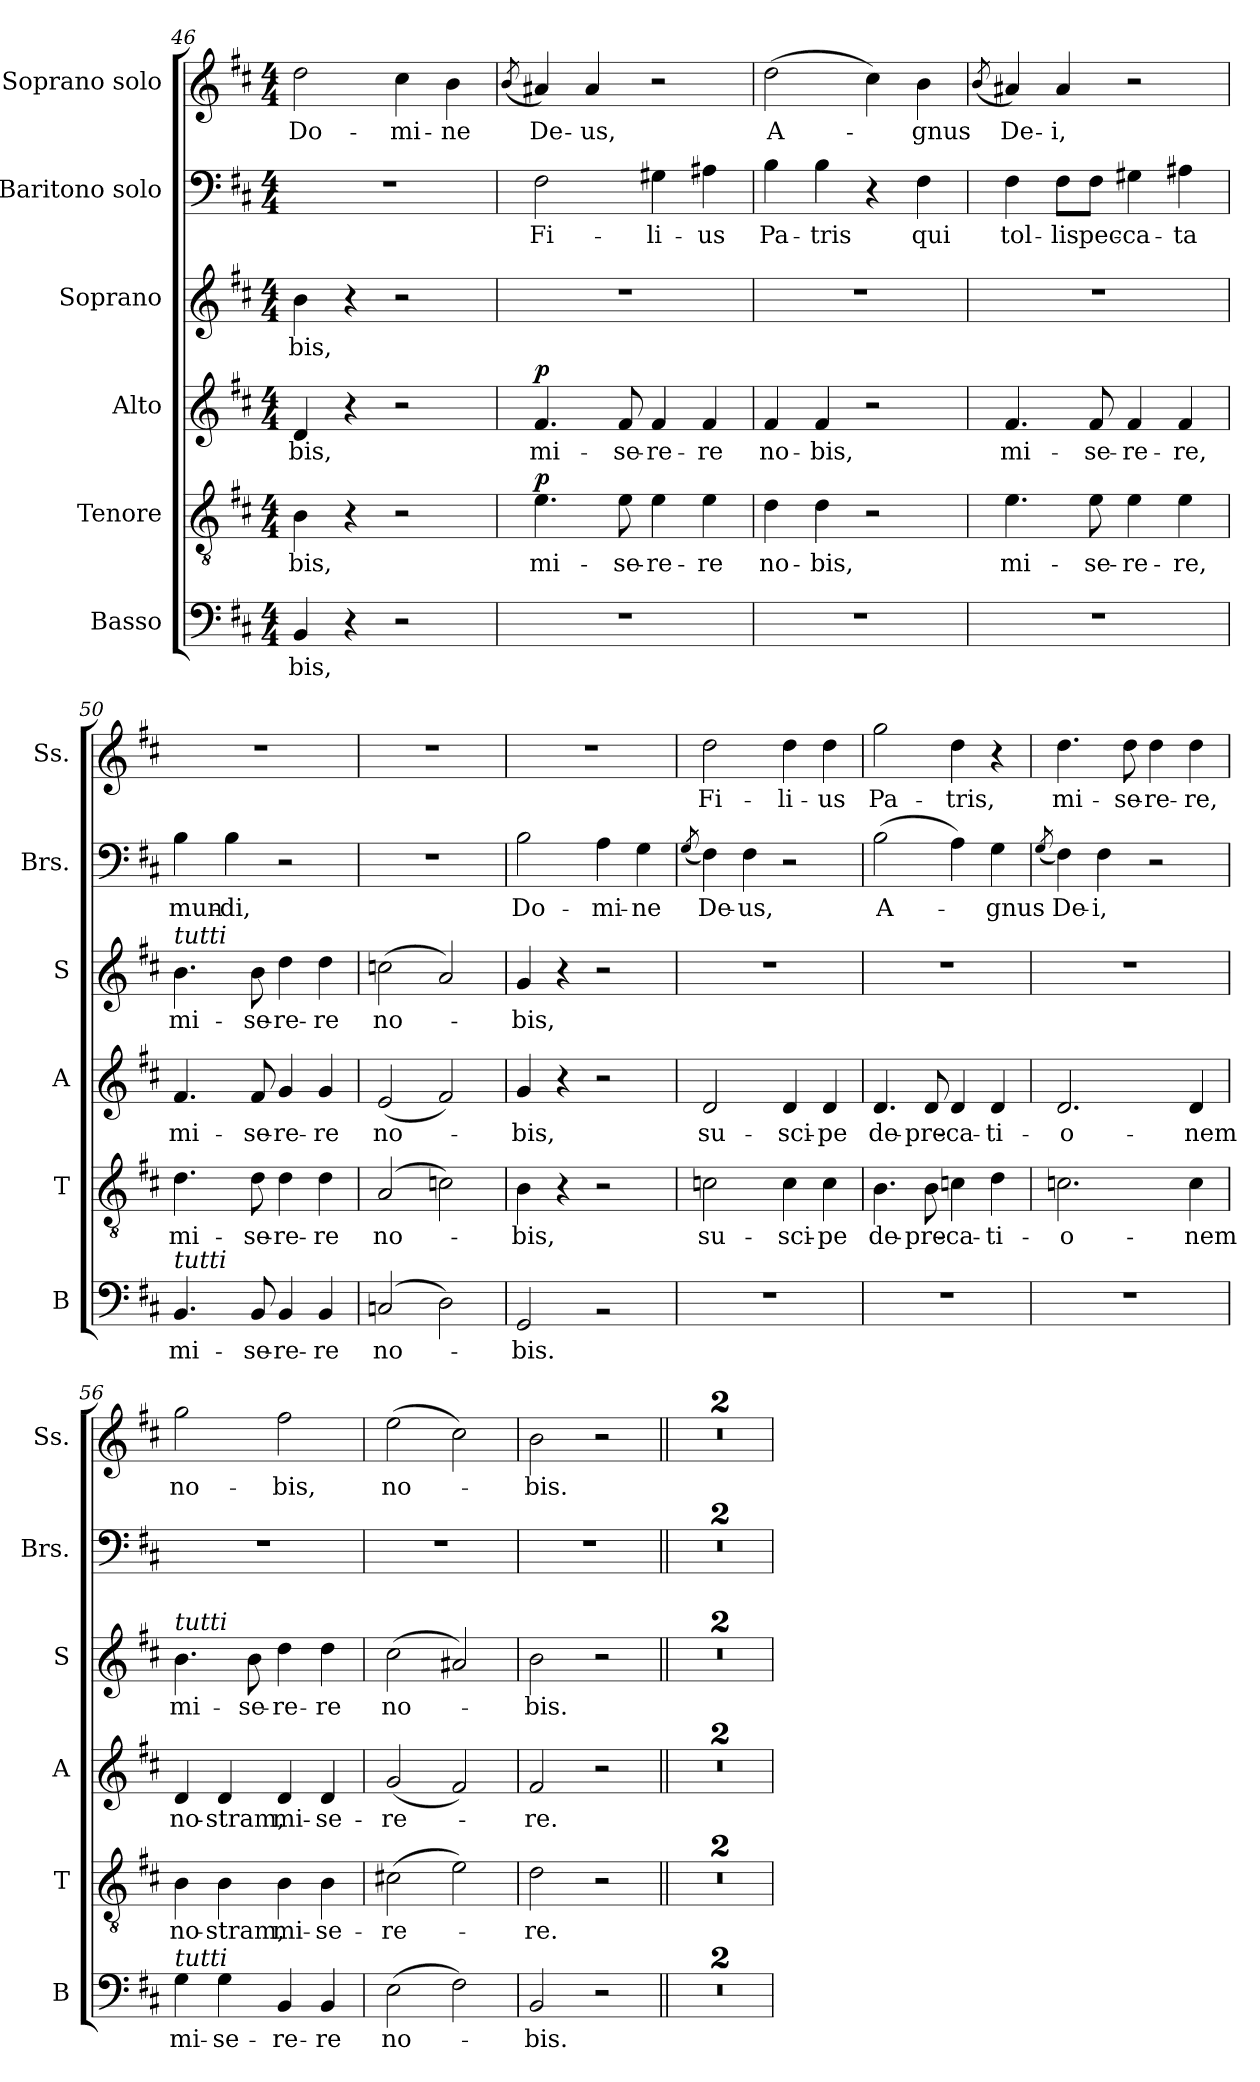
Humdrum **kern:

**kern	**text	**kern	**text	**dynam	**kern	**text	**dynam	**kern	**text	**kern	**text	**kern	**text
*part6	*part6	*part5	*part5	*part5	*part4	*part4	*part4	*part3	*part3	*part2	*part2	*part1	*part1
*staff6	*staff6	*staff5	*staff5	*staff5	*staff4	*staff4	*staff4	*staff3	*staff3	*staff2	*staff2	*staff1	*staff1
*I"Basso	*	*I"Tenore	*	*	*I"Alto	*	*	*I"Soprano	*	*I"Baritono solo	*	*I"Soprano solo	*
*I'B	*	*I'T	*	*	*I'A	*	*	*I'S	*	*I'Brs.	*	*I'Ss.	*
!!LO:PB:g=z
*clefF4	*	*clefGv2	*	*	*clefG2	*	*	*clefG2	*	*clefF4	*	*clefG2	*
*k[f#c#]	*	*k[f#c#]	*	*	*k[f#c#]	*	*	*k[f#c#]	*	*k[f#c#]	*	*k[f#c#]	*
*D:	*	*D:	*	*	*D:	*	*	*D:	*	*D:	*	*D:	*
*M4/4	*	*M4/4	*	*	*M4/4	*	*	*M4/4	*	*M4/4	*	*M4/4	*
=46	=46	=46	=46	=46	=46	=46	=46	=46	=46	=46	=46	=46	=46
!	!LO:LY:b	!	!LO:LY:b	!	!	!LO:LY:b	!	!	!LO:LY:b	!	!	!	!LO:LY:b
4BB/	-bis,	4B\	-bis,	.	4d/	-bis,	.	4b\	-bis,	1r	.	2dd\	Do-
4r	.	4r	.	.	4r	.	.	4r	.	.	.	.	.
!	!	!	!	!	!	!	!	!	!	!	!	!	!LO:LY:b
2r	.	2r	.	.	2r	.	.	2r	.	.	.	4cc#\	-mi-
!	!	!	!	!	!	!	!	!	!	!	!	!	!LO:LY:b
.	.	.	.	.	.	.	.	.	.	.	.	4b\	-ne
=47	=47	=47	=47	=47	=47	=47	=47	=47	=47	=47	=47	=47	=47
.	.	.	.	.	.	.	.	.	.	.	.	(<8qb/	.
!	!	!	!LO:LY:b	!LO:DY:a	!	!LO:LY:b	!LO:DY:a	!	!	!	!LO:LY:b	!	!LO:LY:b
1r	.	4.e\	mi-	p	4.f#/	mi-	p	1r	.	2F#\	Fi-	4a#X/)	De-
!	!	!	!	!	!	!	!	!	!	!	!	!	!LO:LY:b
.	.	.	.	.	.	.	.	.	.	.	.	4a#/	-us,
!	!	!	!LO:LY:b	!	!	!LO:LY:b	!	!	!	!	!	!	!
.	.	8e\	-se-	.	8f#/	-se-	.	.	.	.	.	.	.
!	!	!	!LO:LY:b	!	!	!LO:LY:b	!	!	!	!	!LO:LY:b	!	!
.	.	4e\	-re-	.	4f#/	-re-	.	.	.	4G#X\	-li-	2r	.
!	!	!	!LO:LY:b	!	!	!LO:LY:b	!	!	!	!	!LO:LY:b	!	!
.	.	4e\	-re	.	4f#/	-re	.	.	.	4A#X\	-us	.	.
=48	=48	=48	=48	=48	=48	=48	=48	=48	=48	=48	=48	=48	=48
!	!	!	!LO:LY:b	!	!	!LO:LY:b	!	!	!	!	!LO:LY:b	!	!LO:LY:b
1r	.	4d\	no-	.	4f#/	no-	.	1r	.	4B\	Pa-	(>2dd\	A-
!	!	!	!LO:LY:b	!	!	!LO:LY:b	!	!	!	!	!LO:LY:b	!	!
.	.	4d\	-bis,	.	4f#/	-bis,	.	.	.	4B\	-tris	.	.
.	.	2r	.	.	2r	.	.	.	.	4r	.	4cc#\)	.
!	!	!	!	!	!	!	!	!	!	!	!LO:LY:b	!	!LO:LY:b
.	.	.	.	.	.	.	.	.	.	4F#\	qui	4b\	-gnus
=49	=49	=49	=49	=49	=49	=49	=49	=49	=49	=49	=49	=49	=49
.	.	.	.	.	.	.	.	.	.	.	.	(<8qb/	.
!	!	!	!LO:LY:b	!	!	!LO:LY:b	!	!	!	!	!LO:LY:b	!	!LO:LY:b
1r	.	4.e\	mi-	.	4.f#/	mi-	.	1r	.	4F#\	tol-	4a#X/)	De-
!	!	!	!	!	!	!	!	!	!	!	!LO:LY:b	!	!LO:LY:b
.	.	.	.	.	.	.	.	.	.	8F#\L	-lis	4a#/	-i,
!	!	!	!LO:LY:b	!	!	!LO:LY:b	!	!	!	!	!LO:LY:b	!	!
.	.	8e\	-se-	.	8f#/	-se-	.	.	.	8F#\J	pec-	.	.
!	!	!	!LO:LY:b	!	!	!LO:LY:b	!	!	!	!	!LO:LY:b	!	!
.	.	4e\	-re-	.	4f#/	-re-	.	.	.	4G#X\	-ca-	2r	.
!	!	!	!LO:LY:b	!	!	!LO:LY:b	!	!	!	!	!LO:LY:b	!	!
.	.	4e\	-re,	.	4f#/	-re,	.	.	.	4A#X\	-ta	.	.
=50	=50	=50	=50	=50	=50	=50	=50	=50	=50	=50	=50	=50	=50
!	!	!	!	!	!	!	!	!LO:TX:a:i:t=tutti	!	!	!	!	!
!LO:TX:a:i:t=tutti	!	!	!	!	!	!	!	!	!	!	!	!	!
!	!LO:LY:b	!	!LO:LY:b	!	!	!LO:LY:b	!	!	!LO:LY:b	!	!LO:LY:b	!	!
4.BB/	mi-	4.d\	mi-	.	4.f#/	mi-	.	4.b\	mi-	4B\	mun-	1r	.
!	!	!	!	!	!	!	!	!	!	!	!LO:LY:b	!	!
.	.	.	.	.	.	.	.	.	.	4B\	-di,	.	.
!	!LO:LY:b	!	!LO:LY:b	!	!	!LO:LY:b	!	!	!LO:LY:b	!	!	!	!
8BB/	-se-	8d\	-se-	.	8f#/	-se-	.	8b\	-se-	.	.	.	.
!	!LO:LY:b	!	!LO:LY:b	!	!	!LO:LY:b	!	!	!LO:LY:b	!	!	!	!
4BB/	-re-	4d\	-re-	.	4g/	-re-	.	4dd\	-re-	2r	.	.	.
!	!LO:LY:b	!	!LO:LY:b	!	!	!LO:LY:b	!	!	!LO:LY:b	!	!	!	!
4BB/	-re	4d\	-re	.	4g/	-re	.	4dd\	-re	.	.	.	.
=51	=51	=51	=51	=51	=51	=51	=51	=51	=51	=51	=51	=51	=51
!	!LO:LY:b	!	!LO:LY:b	!	!	!LO:LY:b	!	!	!LO:LY:b	!	!	!	!
(>2Cn/	no-	(>2A/	no-	.	(<2e/	no-	.	(>2ccn\	no-	1r	.	1r	.
2D\)	.	2cn\)	.	.	2f#/)	.	.	2a/)	.	.	.	.	.
!!LO:PB:g=z
=52	=52	=52	=52	=52	=52	=52	=52	=52	=52	=52	=52	=52	=52
!	!LO:LY:b	!	!LO:LY:b	!	!	!LO:LY:b	!	!	!LO:LY:b	!	!LO:LY:b	!	!
2GG/	-bis.	4B\	-bis,	.	4g/	-bis,	.	4g/	-bis,	2B\	Do-	1r	.
.	.	4r	.	.	4r	.	.	4r	.	.	.	.	.
!	!	!	!	!	!	!	!	!	!	!	!LO:LY:b	!	!
2rBB	.	2r	.	.	2r	.	.	2r	.	4A\	-mi-	.	.
!	!	!	!	!	!	!	!	!	!	!	!LO:LY:b	!	!
.	.	.	.	.	.	.	.	.	.	4G\	-ne	.	.
=53	=53	=53	=53	=53	=53	=53	=53	=53	=53	=53	=53	=53	=53
.	.	.	.	.	.	.	.	.	.	(<8qG/	.	.	.
!	!	!	!LO:LY:b	!	!	!LO:LY:b	!	!	!	!	!LO:LY:b	!	!LO:LY:b
1r	.	2cn\	su-	.	2d/	su-	.	1r	.	4F#\)	De-	2dd\	Fi-
!	!	!	!	!	!	!	!	!	!	!	!LO:LY:b	!	!
.	.	.	.	.	.	.	.	.	.	4F#\	-us,	.	.
!	!	!	!LO:LY:b	!	!	!LO:LY:b	!	!	!	!	!	!	!LO:LY:b
.	.	4c\	-sci-	.	4d/	-sci-	.	.	.	2r	.	4dd\	-li-
!	!	!	!LO:LY:b	!	!	!LO:LY:b	!	!	!	!	!	!	!LO:LY:b
.	.	4c\	-pe	.	4d/	-pe	.	.	.	.	.	4dd\	-us
=54	=54	=54	=54	=54	=54	=54	=54	=54	=54	=54	=54	=54	=54
!	!	!	!LO:LY:b	!	!	!LO:LY:b	!	!	!	!	!LO:LY:b	!	!LO:LY:b
1r	.	4.B\	de-	.	4.d/	de-	.	1r	.	(>2B\	A-	2gg\	Pa-
!	!	!	!LO:LY:b	!	!	!LO:LY:b	!	!	!	!	!	!	!
.	.	8B\	-pre-	.	8d/	-pre-	.	.	.	.	.	.	.
!	!	!	!LO:LY:b	!	!	!LO:LY:b	!	!	!	!	!	!	!LO:LY:b
.	.	4cn\	-ca-	.	4d/	-ca-	.	.	.	4A\)	.	4dd\	-tris,
!	!	!	!LO:LY:b	!	!	!LO:LY:b	!	!	!	!	!LO:LY:b	!	!
.	.	4d\	-ti-	.	4d/	-ti-	.	.	.	4G\	-gnus	4r	.
=55	=55	=55	=55	=55	=55	=55	=55	=55	=55	=55	=55	=55	=55
.	.	.	.	.	.	.	.	.	.	(<8qG/	.	.	.
!	!	!	!LO:LY:b	!	!	!LO:LY:b	!	!	!	!	!LO:LY:b	!	!LO:LY:b
1r	.	2.cn\	-o-	.	2.d/	-o-	.	1r	.	4F#\)	De-	4.dd\	mi-
!	!	!	!	!	!	!	!	!	!	!	!LO:LY:b	!	!
.	.	.	.	.	.	.	.	.	.	4F#\	-i,	.	.
!	!	!	!	!	!	!	!	!	!	!	!	!	!LO:LY:b
.	.	.	.	.	.	.	.	.	.	.	.	8dd\	-se-
!	!	!	!	!	!	!	!	!	!	!	!	!	!LO:LY:b
.	.	.	.	.	.	.	.	.	.	2r	.	4dd\	-re-
!	!	!	!LO:LY:b	!	!	!LO:LY:b	!	!	!	!	!	!	!LO:LY:b
.	.	4c\	-nem	.	4d/	-nem	.	.	.	.	.	4dd\	-re,
=56	=56	=56	=56	=56	=56	=56	=56	=56	=56	=56	=56	=56	=56
!	!	!	!	!	!	!	!	!LO:TX:a:i:t=tutti	!	!	!	!	!
!LO:TX:a:i:t=tutti	!	!	!	!	!	!	!	!	!	!	!	!	!
!	!LO:LY:b	!	!LO:LY:b	!	!	!LO:LY:b	!	!	!LO:LY:b	!	!	!	!LO:LY:b
4G\	mi-	4B\	no-	.	4d/	no-	.	4.b\	mi-	1r	.	2gg\	no-
!	!LO:LY:b	!	!LO:LY:b	!	!	!LO:LY:b	!	!	!	!	!	!	!
4G\	-se-	4B\	-stram,	.	4d/	-stram,	.	.	.	.	.	.	.
!	!	!	!	!	!	!	!	!	!LO:LY:b	!	!	!	!
.	.	.	.	.	.	.	.	8b\	-se-	.	.	.	.
!	!LO:LY:b	!	!LO:LY:b	!	!	!LO:LY:b	!	!	!LO:LY:b	!	!	!	!LO:LY:b
4BB/	-re-	4B\	mi-	.	4d/	mi-	.	4dd\	-re-	.	.	2ff#\	-bis,
!	!LO:LY:b	!	!LO:LY:b	!	!	!LO:LY:b	!	!	!LO:LY:b	!	!	!	!
4BB/	-re	4B\	-se-	.	4d/	-se-	.	4dd\	-re	.	.	.	.
=57	=57	=57	=57	=57	=57	=57	=57	=57	=57	=57	=57	=57	=57
!	!LO:LY:b	!	!LO:LY:b	!	!	!LO:LY:b	!	!	!LO:LY:b	!	!	!	!LO:LY:b
(>2E\	no-	(>2c#X\	-re-	.	(<2g/	-re-	.	(>2cc#\	no-	1r	.	(>2ee\	no-
2F#\)	.	2e\)	.	.	2f#/)	.	.	2a#X/)	.	.	.	2cc#\)	.
=58	=58	=58	=58	=58	=58	=58	=58	=58	=58	=58	=58	=58	=58
!	!LO:LY:b	!	!LO:LY:b	!	!	!LO:LY:b	!	!	!LO:LY:b	!	!	!	!LO:LY:b
2BB/	-bis.	2d\	-re.	.	2f#/	-re.	.	2b\	-bis.	1r	.	2b\	-bis.
2r	.	2r	.	.	2r	.	.	2r	.	.	.	2r	.
!!LO:LB:g=z
=59||	=59||	=59||	=59||	=59||	=59||	=59||	=59||	=59||	=59||	=59||	=59||	=59||	=59||
1r	.	1r	.	.	1r	.	.	1r	.	1r	.	1r	.
=60	=60	=60	=60	=60	=60	=60	=60	=60	=60	=60	=60	=60	=60
1r	.	1r	.	.	1r	.	.	1r	.	1r	.	1r	.
=	=	=	=	=	=	=	=	=	=	=	=	=	=
*-	*-	*-	*-	*-	*-	*-	*-	*-	*-	*-	*-	*-	*-
